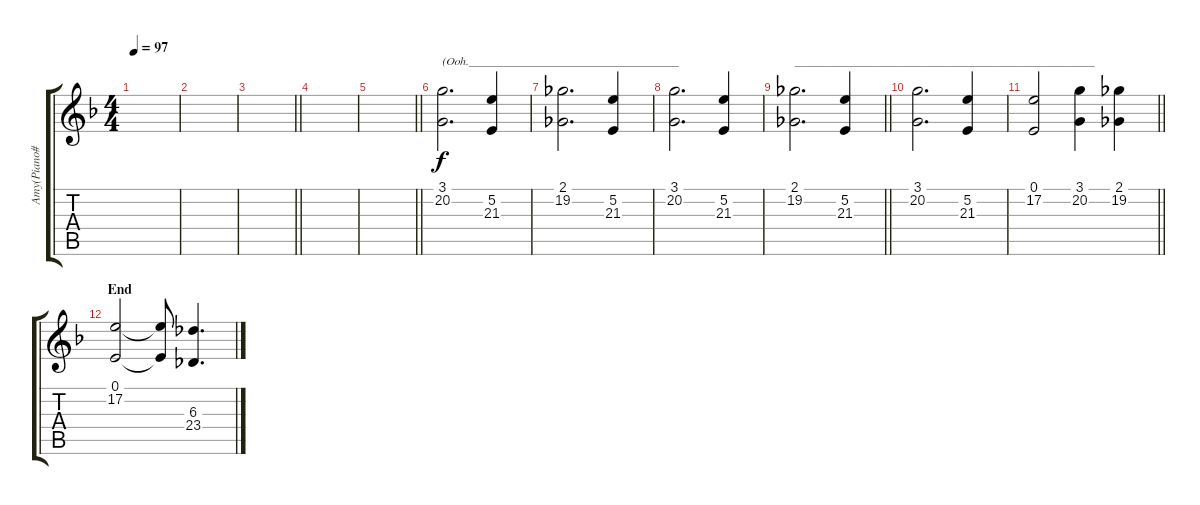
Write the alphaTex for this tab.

\track ("Amy(Piano#2)" "Amy(Piano#") {instrument brightacousticpiano}
\staff {score tabs}
\tuning (E4 B3 G3 D3 A2 E2) {hide}
\ts (4 4)
\tempo 97
\clef g2
\ks f
|
|
\barLineRight lightlight
|
|
\barLineRight lightlight
|
(3.1 20.2).2{d txt "(Ooh.___________________________________" instrument choiraahs} (5.2 21.3).4 |
(2.1 19.2).2{d} (5.2 21.3).4 |
(3.1 20.2).2{d} (5.2 21.3).4 |
\barLineRight lightlight
(2.1 19.2).2{d txt "__________________________________________________"} (5.2 21.3).4 |
(3.1 20.2).2{d} (5.2 21.3).4 |
\barLineRight lightlight
(0.1 17.2).2 (3.1 20.2).4 (2.1 19.2).4 |
\section ("" "End")
(0.1 17.2).2 (0.1{t} 17.2{t}).8 (6.3 23.4).4{d}
